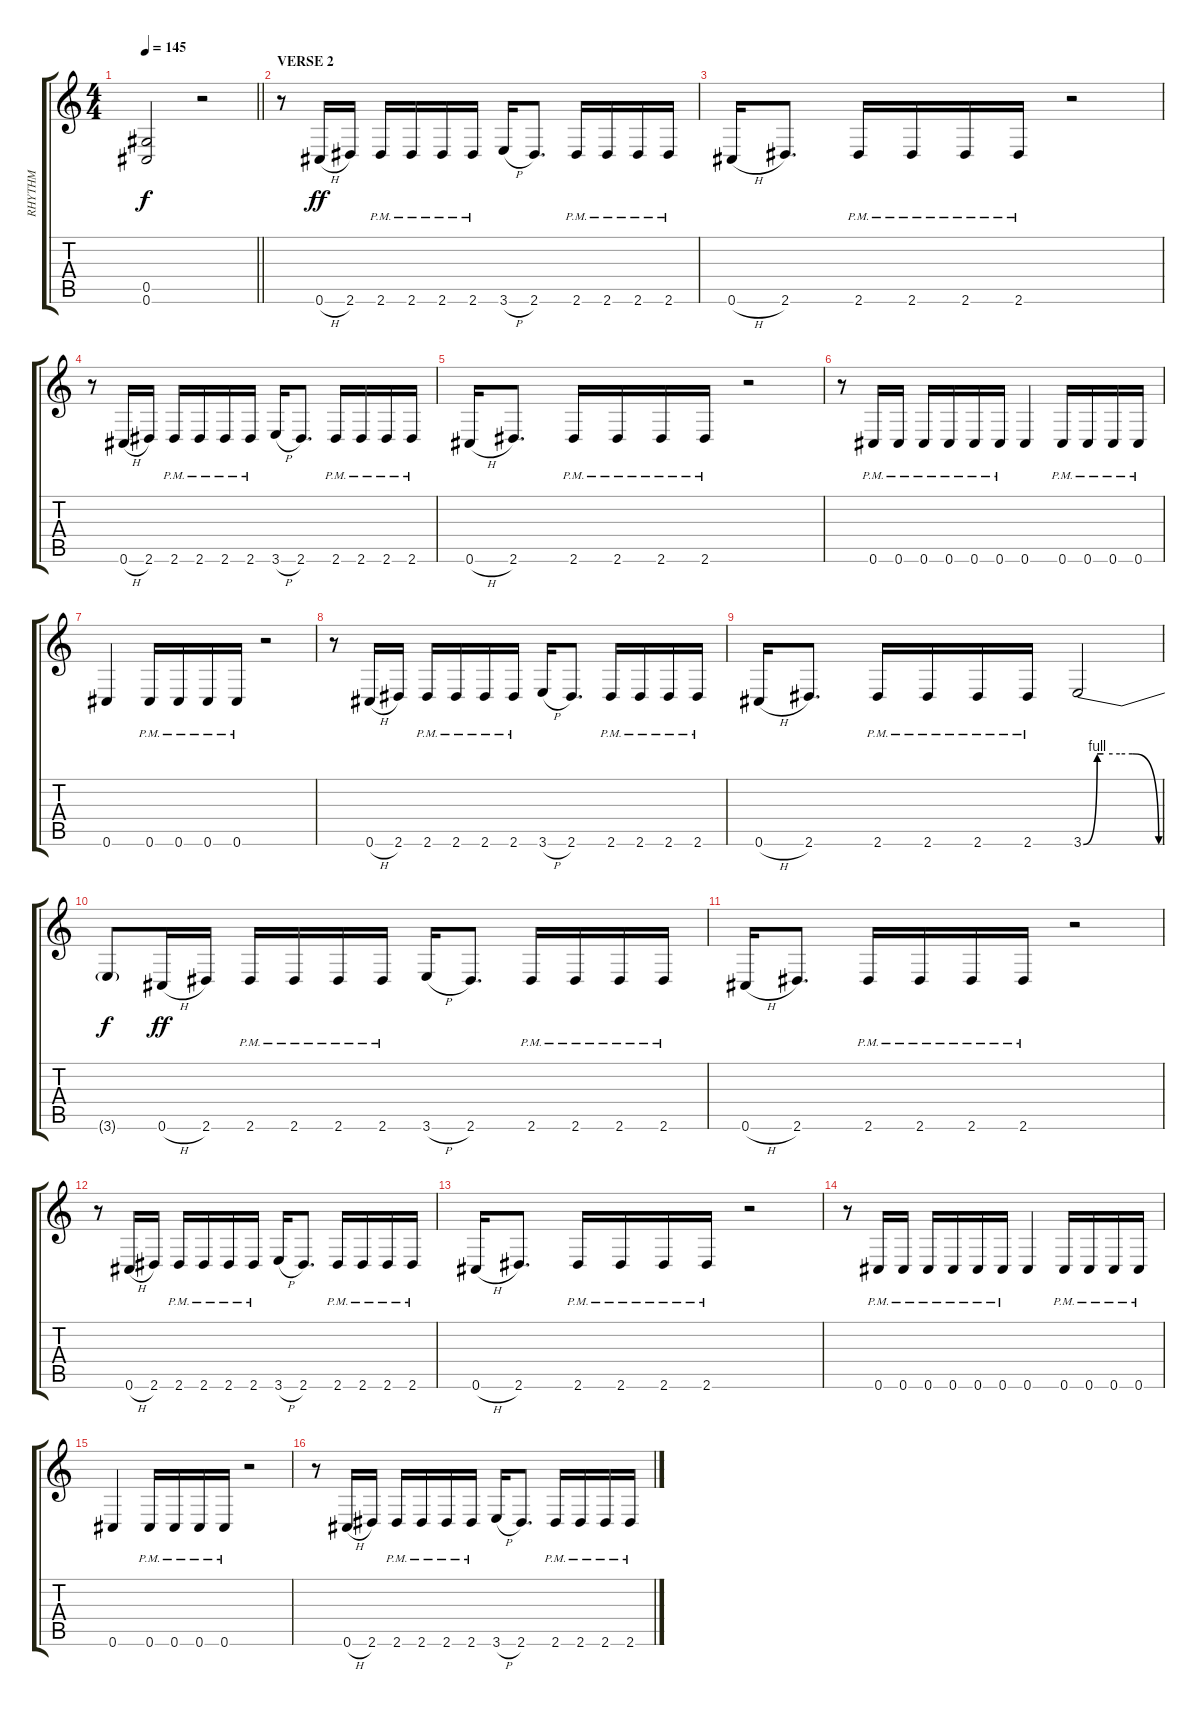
\track ("RHYTHM" "RHYTHM") {instrument distortionguitar}
\staff {score tabs}
\tuning (Eb4 Bb3 Gb3 Db3 Ab2 Db2) {hide}
\ts (4 4)
\tempo 145
\clef g2
\barLineRight lightlight
\ks c
(0.5{t} 0.6{t}).2{dy f} r.2 |
\section ("" "VERSE 2")
r.8 0.6{h}.16{dy ff} 2.6.16 2.6{pm}.16 2.6{pm}.16 2.6{pm}.16 2.6{pm}.16 3.6{h}.16 2.6.8{d} 2.6{pm}.16 2.6{pm}.16 2.6{pm}.16 2.6{pm}.16 |
0.6{h}.16 2.6.8{d} 2.6{pm}.16 2.6{pm}.16 2.6{pm}.16 2.6{pm}.16 r.2 |
r.8 0.6{h}.16 2.6.16 2.6{pm}.16 2.6{pm}.16 2.6{pm}.16 2.6{pm}.16 3.6{h}.16 2.6.8{d} 2.6{pm}.16 2.6{pm}.16 2.6{pm}.16 2.6{pm}.16 |
0.6{h}.16 2.6.8{d} 2.6{pm}.16 2.6{pm}.16 2.6{pm}.16 2.6{pm}.16 r.2 |
r.8 0.6{pm}.16 0.6{pm}.16 0.6{pm}.16 0.6{pm}.16 0.6{pm}.16 0.6{pm}.16 0.6.4 0.6{pm}.16 0.6{pm}.16 0.6{pm}.16 0.6{pm}.16 |
0.6.4 0.6{pm}.16 0.6{pm}.16 0.6{pm}.16 0.6{pm}.16 r.2 |
r.8 0.6{h}.16 2.6.16 2.6{pm}.16 2.6{pm}.16 2.6{pm}.16 2.6{pm}.16 3.6{h}.16 2.6.8{d} 2.6{pm}.16 2.6{pm}.16 2.6{pm}.16 2.6{pm}.16 |
0.6{h}.16 2.6.8{d} 2.6{pm}.16 2.6{pm}.16 2.6{pm}.16 2.6{pm}.16 3.6{be (custom 0 0 11 4 16 4 29 4 39 4 60 0)}.2 |
3.6{t}.8{dy f} 0.6{h}.16{dy ff} 2.6.16 2.6{pm}.16 2.6{pm}.16 2.6{pm}.16 2.6{pm}.16 3.6{h}.16 2.6.8{d} 2.6{pm}.16 2.6{pm}.16 2.6{pm}.16 2.6{pm}.16 |
0.6{h}.16 2.6.8{d} 2.6{pm}.16 2.6{pm}.16 2.6{pm}.16 2.6{pm}.16 r.2 |
r.8 0.6{h}.16 2.6.16 2.6{pm}.16 2.6{pm}.16 2.6{pm}.16 2.6{pm}.16 3.6{h}.16 2.6.8{d} 2.6{pm}.16 2.6{pm}.16 2.6{pm}.16 2.6{pm}.16 |
0.6{h}.16 2.6.8{d} 2.6{pm}.16 2.6{pm}.16 2.6{pm}.16 2.6{pm}.16 r.2 |
r.8 0.6{pm}.16 0.6{pm}.16 0.6{pm}.16 0.6{pm}.16 0.6{pm}.16 0.6{pm}.16 0.6.4 0.6{pm}.16 0.6{pm}.16 0.6{pm}.16 0.6{pm}.16 |
0.6.4 0.6{pm}.16 0.6{pm}.16 0.6{pm}.16 0.6{pm}.16 r.2 |
r.8 0.6{h}.16 2.6.16 2.6{pm}.16 2.6{pm}.16 2.6{pm}.16 2.6{pm}.16 3.6{h}.16 2.6.8{d} 2.6{pm}.16 2.6{pm}.16 2.6{pm}.16 2.6{pm}.16
